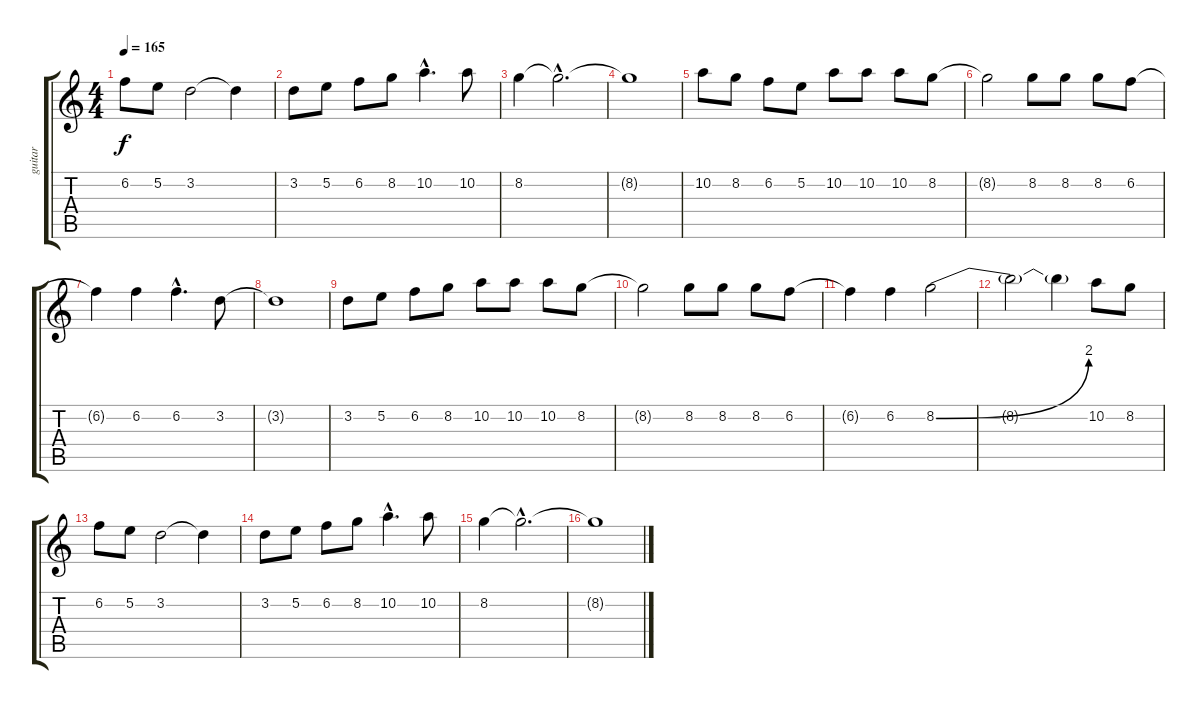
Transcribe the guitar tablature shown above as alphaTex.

\track ("guitar" "guitar") {instrument distortionguitar}
\staff {score tabs}
\tuning (E4 B3 G3 D3 A2 E2) {hide}
\ts (4 4)
\tempo 165
\clef g2
\ks c
6.2.8{dy f} 5.2.8 3.2.2 3.2{t}.4 |
3.2.8 5.2.8 6.2.8 8.2.8 10.2{hac}.4{d} 10.2.8 |
8.2.4 8.2{hac t}.2{d} |
8.2{t}.1 |
10.2.8 8.2.8 6.2.8 5.2.8 10.2.8 10.2.8 10.2.8 8.2.8 |
8.2{t}.2 8.2.8 8.2.8 8.2.8 6.2.8 |
6.2{t}.4 6.2.4 6.2{hac}.4{d} 3.2.8 |
3.2{t}.1 |
3.2.8 5.2.8 6.2.8 8.2.8 10.2.8 10.2.8 10.2.8 8.2.8 |
8.2{t}.2 8.2.8 8.2.8 8.2.8 6.2.8 |
6.2{t}.4 6.2.4 8.2{be (bend 0 0 60 8)}.2 |
8.2{t}.2 8.2{t}.4 10.2.8 8.2.8 |
6.2.8 5.2.8 3.2.2 3.2{t}.4 |
3.2.8 5.2.8 6.2.8 8.2.8 10.2{hac}.4{d} 10.2.8 |
8.2.4 8.2{hac t}.2{d} |
8.2{t}.1
